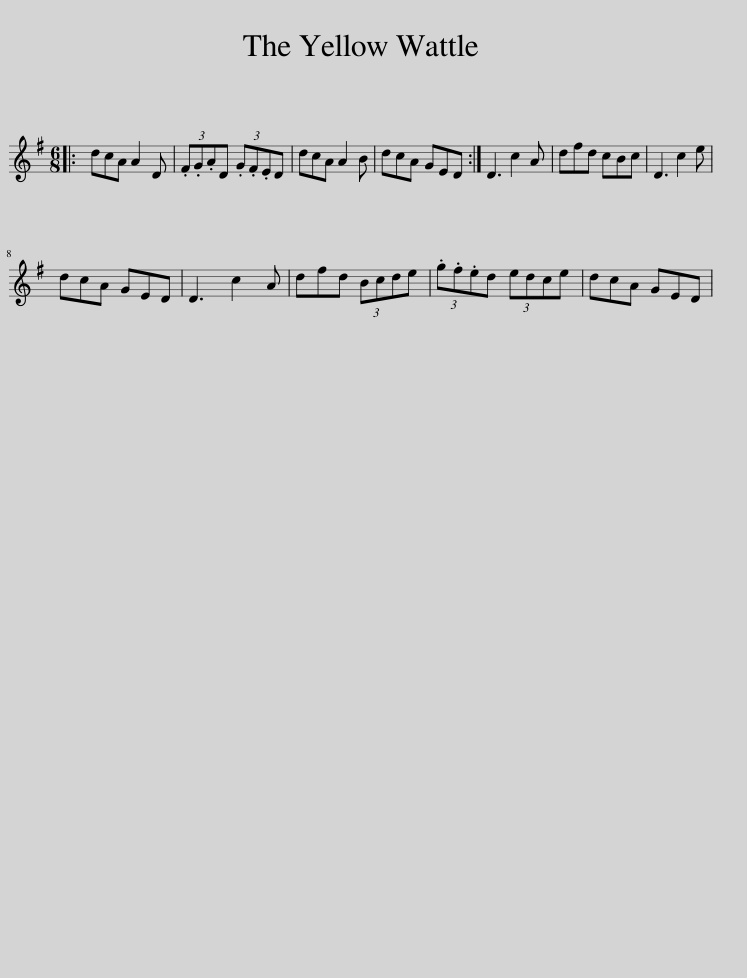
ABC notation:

X:1
L:1/8
M:6/8
I:linebreak $
K:G
V:1 treble
V:1
|: dcA A2 D | (3.F.G.AD (3.G.F.ED | dcA A2 B | dcA GED :| D3 c2 A | %5
 dfd cBc | D3 c2 e |$ dcA GED | D3 c2 A | dfd (3Bcde | %10
 (3.g.f.ed (3edce | dcA GED | %12
